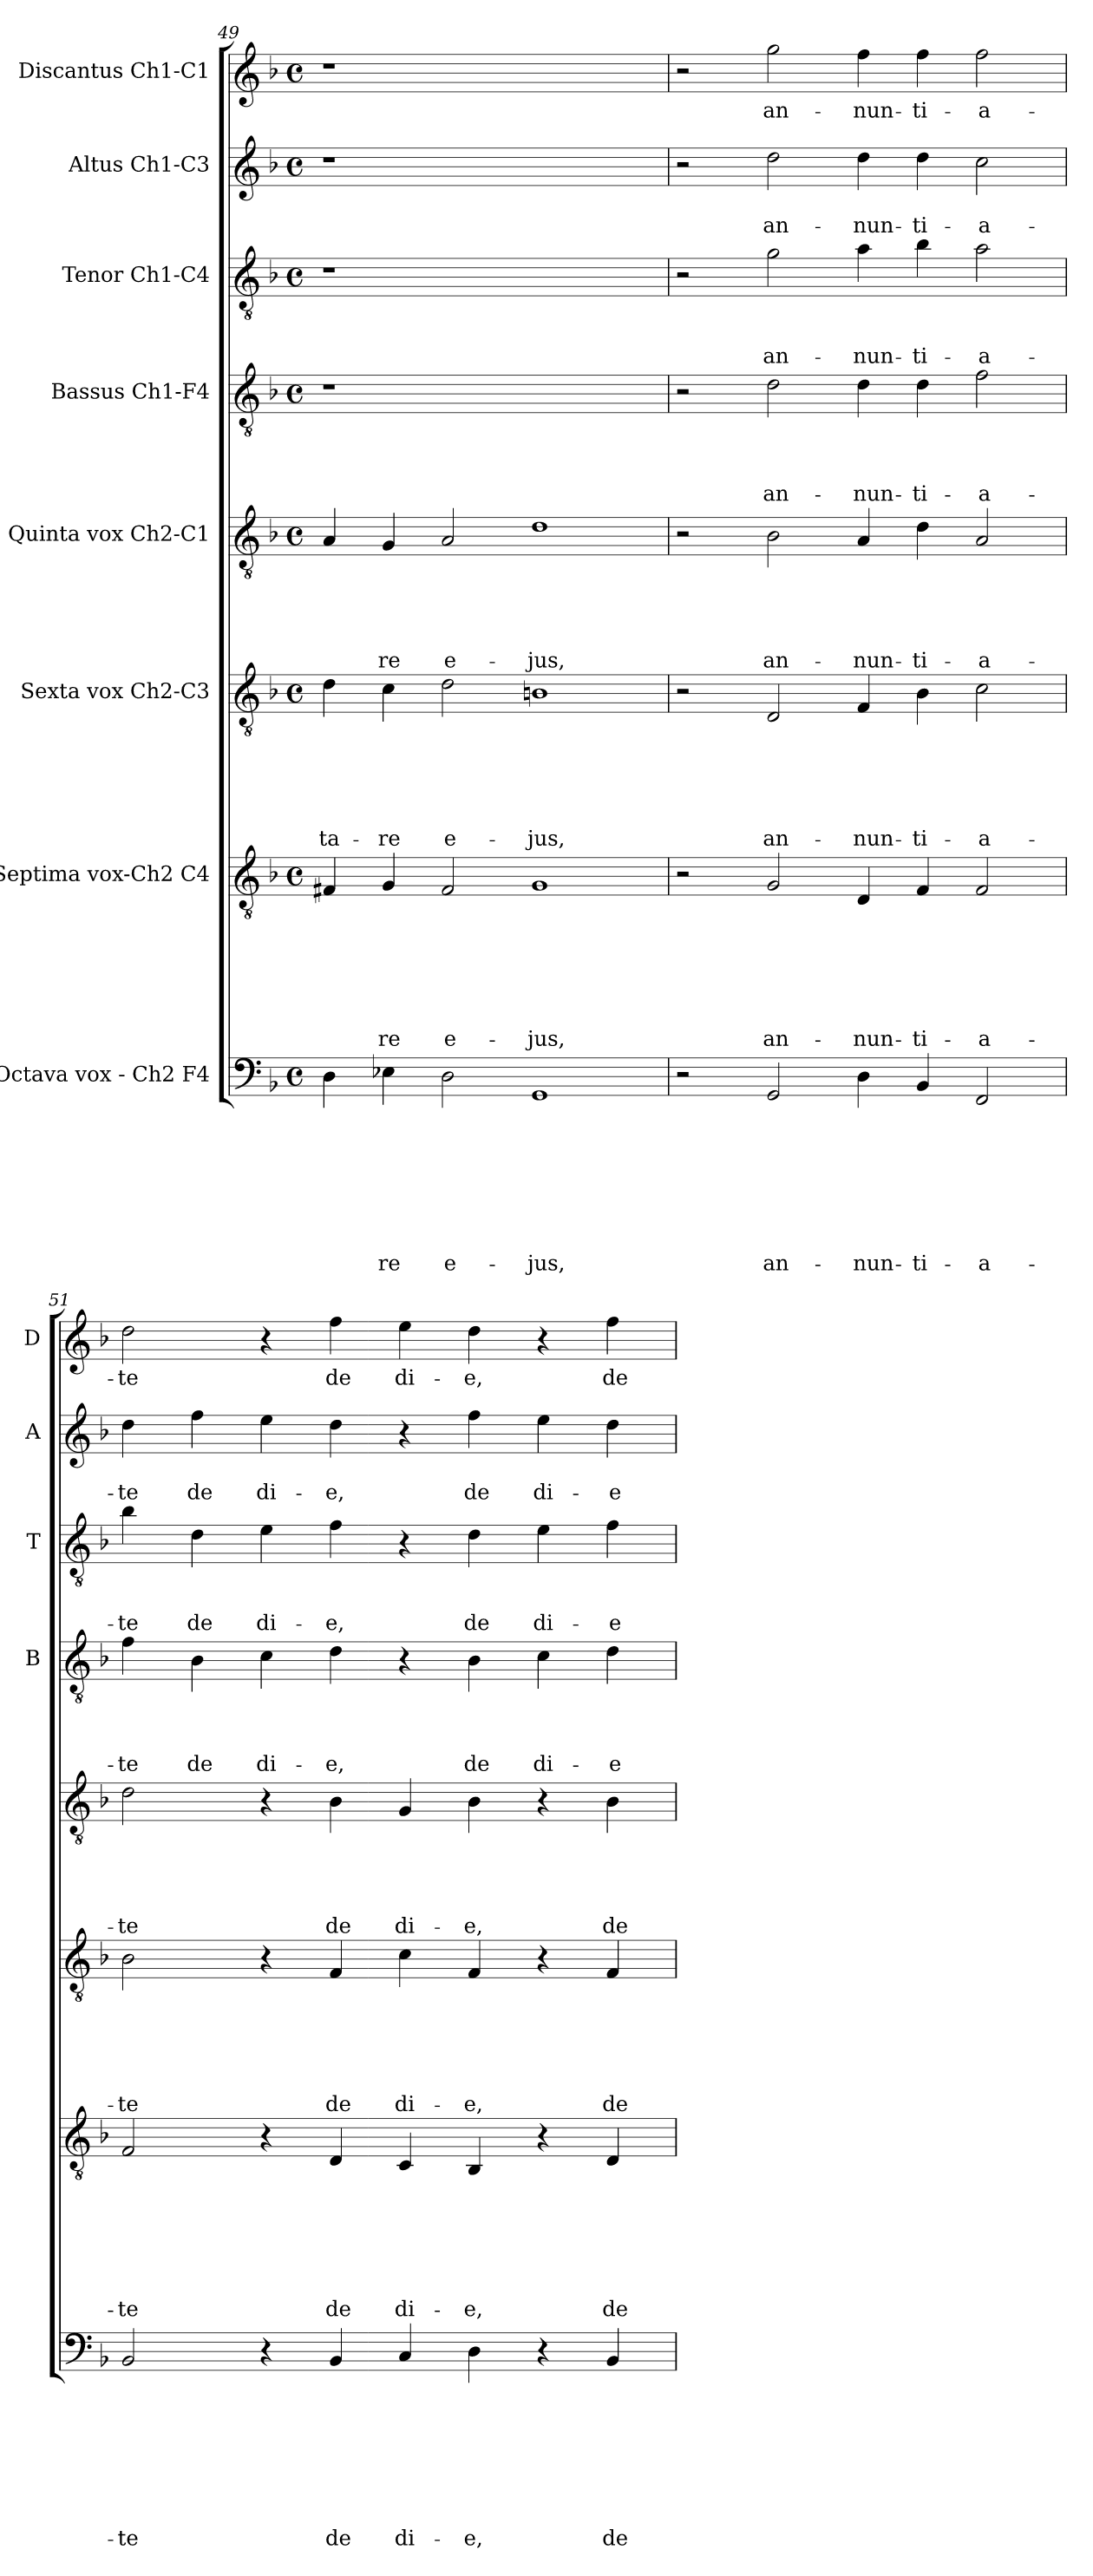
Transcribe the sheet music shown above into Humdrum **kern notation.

**kern	**text	**text	**text	**text	**text	**text	**text	**text	**kern	**text	**text	**text	**text	**text	**text	**text	**kern	**text	**text	**text	**text	**text	**text	**kern	**text	**text	**text	**text	**text	**kern	**text	**text	**text	**text	**kern	**text	**text	**text	**kern	**text	**text	**kern	**text
*part8	*part8	*part8	*part8	*part8	*part8	*part8	*part8	*part8	*part7	*part7	*part7	*part7	*part7	*part7	*part7	*part7	*part6	*part6	*part6	*part6	*part6	*part6	*part6	*part5	*part5	*part5	*part5	*part5	*part5	*part4	*part4	*part4	*part4	*part4	*part3	*part3	*part3	*part3	*part2	*part2	*part2	*part1	*part1
*staff8	*staff8	*staff8	*staff8	*staff8	*staff8	*staff8	*staff8	*staff8	*staff7	*staff7	*staff7	*staff7	*staff7	*staff7	*staff7	*staff7	*staff6	*staff6	*staff6	*staff6	*staff6	*staff6	*staff6	*staff5	*staff5	*staff5	*staff5	*staff5	*staff5	*staff4	*staff4	*staff4	*staff4	*staff4	*staff3	*staff3	*staff3	*staff3	*staff2	*staff2	*staff2	*staff1	*staff1
*I"Octava vox - Ch2 F4	*	*	*	*	*	*	*	*	*I"Septima  vox-Ch2 C4	*	*	*	*	*	*	*	*I"Sexta vox  Ch2-C3	*	*	*	*	*	*	*I"Quinta vox  Ch2-C1	*	*	*	*	*	*I"Bassus  Ch1-F4	*	*	*	*	*I"Tenor Ch1-C4	*	*	*	*I"Altus  Ch1-C3	*	*	*I"Discantus  Ch1-C1	*
*	*	*	*	*	*	*	*	*	*	*	*	*	*	*	*	*	*	*	*	*	*	*	*	*	*	*	*	*	*	*I'B	*	*	*	*	*I'T	*	*	*	*I'A	*	*	*I'D	*
*clefF4	*	*	*	*	*	*	*	*	*clefGv2	*	*	*	*	*	*	*	*clefGv2	*	*	*	*	*	*	*clefGv2	*	*	*	*	*	*clefGv2	*	*	*	*	*clefGv2	*	*	*	*clefG2	*	*	*clefG2	*
*k[b-]	*	*	*	*	*	*	*	*	*k[b-]	*	*	*	*	*	*	*	*k[b-]	*	*	*	*	*	*	*k[b-]	*	*	*	*	*	*k[b-]	*	*	*	*	*k[b-]	*	*	*	*k[b-]	*	*	*k[b-]	*
*F:	*	*	*	*	*	*	*	*	*F:	*	*	*	*	*	*	*	*F:	*	*	*	*	*	*	*F:	*	*	*	*	*	*F:	*	*	*	*	*F:	*	*	*	*F:	*	*	*F:	*
*M4/4	*	*	*	*	*	*	*	*	*M4/4	*	*	*	*	*	*	*	*M4/4	*	*	*	*	*	*	*M4/4	*	*	*	*	*	*M4/4	*	*	*	*	*M4/4	*	*	*	*M4/4	*	*	*M4/4	*
*met(c)	*	*	*	*	*	*	*	*	*met(c)	*	*	*	*	*	*	*	*met(c)	*	*	*	*	*	*	*met(c)	*	*	*	*	*	*met(c)	*	*	*	*	*met(c)	*	*	*	*met(c)	*	*	*met(c)	*
=49	=49	=49	=49	=49	=49	=49	=49	=49	=49	=49	=49	=49	=49	=49	=49	=49	=49	=49	=49	=49	=49	=49	=49	=49	=49	=49	=49	=49	=49	=49	=49	=49	=49	=49	=49	=49	=49	=49	=49	=49	=49	=49	=49
!	!	!	!	!	!	!	!	!	!	!	!	!	!	!	!	!	!	!	!	!	!	!	!LO:LY:b	!	!	!	!	!	!	!	!	!	!	!	!	!	!	!	!	!	!	!	!
4D\	.	.	.	.	.	.	.	.	4F#/	.	.	.	.	.	.	.	4d\	.	.	.	.	.	-ta-	4A/	.	.	.	.	.	1r	.	.	.	.	1r	.	.	.	1r	.	.	1r	.
!	!	!	!	!	!	!	!	!LO:LY:b	!	!	!	!	!	!	!	!LO:LY:b	!	!	!	!	!	!	!LO:LY:b	!	!	!	!	!	!LO:LY:b	!	!	!	!	!	!	!	!	!	!	!	!	!	!
4E-X\	.	.	.	.	.	.	.	-re	4G/	.	.	.	.	.	.	-re	4c\	.	.	.	.	.	-re	4G/	.	.	.	.	-re	.	.	.	.	.	.	.	.	.	.	.	.	.	.
!	!	!	!	!	!	!	!	!LO:LY:b	!	!	!	!	!	!	!	!LO:LY:b	!	!	!	!	!	!	!LO:LY:b	!	!	!	!	!	!LO:LY:b	!	!	!	!	!	!	!	!	!	!	!	!	!	!
2D\	.	.	.	.	.	.	.	e-	2F#/	.	.	.	.	.	.	e-	2d\	.	.	.	.	.	e-	2A/	.	.	.	.	e-	.	.	.	.	.	.	.	.	.	.	.	.	.	.
!	!	!	!	!	!	!	!	!LO:LY:b	!	!	!	!	!	!	!	!LO:LY:b	!	!	!	!	!	!	!LO:LY:b	!	!	!	!	!	!LO:LY:b	!	!	!	!	!	!	!	!	!	!	!	!	!	!
1GG	.	.	.	.	.	.	.	-jus,	1G	.	.	.	.	.	.	-jus,	1Bn	.	.	.	.	.	-jus,	1d	.	.	.	.	-jus,	1ryy	.	.	.	.	1ryy	.	.	.	1ryy	.	.	1ryy	.
=50	=50	=50	=50	=50	=50	=50	=50	=50	=50	=50	=50	=50	=50	=50	=50	=50	=50	=50	=50	=50	=50	=50	=50	=50	=50	=50	=50	=50	=50	=50	=50	=50	=50	=50	=50	=50	=50	=50	=50	=50	=50	=50	=50
2r	.	.	.	.	.	.	.	.	2r	.	.	.	.	.	.	.	2r	.	.	.	.	.	.	2r	.	.	.	.	.	2r	.	.	.	.	2r	.	.	.	2r	.	.	2r	.
!	!	!	!	!	!	!	!	!LO:LY:b	!	!	!	!	!	!	!	!LO:LY:b	!	!	!	!	!	!	!LO:LY:b	!	!	!	!	!	!LO:LY:b	!	!	!	!	!LO:LY:b	!	!	!	!LO:LY:b	!	!	!LO:LY:b	!	!LO:LY:b
2GG/	.	.	.	.	.	.	.	an-	2G/	.	.	.	.	.	.	an-	2D/	.	.	.	.	.	an-	2B-\	.	.	.	.	an-	2d\	.	.	.	an-	2g\	.	.	an-	2dd\	.	an-	2gg\	an-
!	!	!	!	!	!	!	!	!LO:LY:b	!	!	!	!	!	!	!	!LO:LY:b	!	!	!	!	!	!	!LO:LY:b	!	!	!	!	!	!LO:LY:b	!	!	!	!	!LO:LY:b	!	!	!	!LO:LY:b	!	!	!LO:LY:b	!	!LO:LY:b
4D\	.	.	.	.	.	.	.	-nun-	4D/	.	.	.	.	.	.	-nun-	4F/	.	.	.	.	.	-nun-	4A/	.	.	.	.	-nun-	4d\	.	.	.	-nun-	4a\	.	.	-nun-	4dd\	.	-nun-	4ff\	-nun-
!	!	!	!	!	!	!	!	!LO:LY:b	!	!	!	!	!	!	!	!LO:LY:b	!	!	!	!	!	!	!LO:LY:b	!	!	!	!	!	!LO:LY:b	!	!	!	!	!LO:LY:b	!	!	!	!LO:LY:b	!	!	!LO:LY:b	!	!LO:LY:b
4BB-/	.	.	.	.	.	.	.	-ti-	4F/	.	.	.	.	.	.	-ti-	4B-\	.	.	.	.	.	-ti-	4d\	.	.	.	.	-ti-	4d\	.	.	.	-ti-	4b-\	.	.	-ti-	4dd\	.	-ti-	4ff\	-ti-
!	!	!	!	!	!	!	!	!LO:LY:b	!	!	!	!	!	!	!	!LO:LY:b	!	!	!	!	!	!	!LO:LY:b	!	!	!	!	!	!LO:LY:b	!	!	!	!	!LO:LY:b	!	!	!	!LO:LY:b	!	!	!LO:LY:b	!	!LO:LY:b
2FF/	.	.	.	.	.	.	.	-a-	2F/	.	.	.	.	.	.	-a-	2c\	.	.	.	.	.	-a-	2A/	.	.	.	.	-a-	2f\	.	.	.	-a-	2a\	.	.	-a-	2cc\	.	-a-	2ff\	-a-
=51	=51	=51	=51	=51	=51	=51	=51	=51	=51	=51	=51	=51	=51	=51	=51	=51	=51	=51	=51	=51	=51	=51	=51	=51	=51	=51	=51	=51	=51	=51	=51	=51	=51	=51	=51	=51	=51	=51	=51	=51	=51	=51	=51
!	!	!	!	!	!	!	!	!LO:LY:b	!	!	!	!	!	!	!	!LO:LY:b	!	!	!	!	!	!	!LO:LY:b	!	!	!	!	!	!LO:LY:b	!	!	!	!	!LO:LY:b	!	!	!	!LO:LY:b	!	!	!LO:LY:b	!	!LO:LY:b
2BB-/	.	.	.	.	.	.	.	-te	2F/	.	.	.	.	.	.	-te	2B-\	.	.	.	.	.	-te	2d\	.	.	.	.	-te	4f\	.	.	.	-te	4b-\	.	.	-te	4dd\	.	-te	2dd\	-te
!	!	!	!	!	!	!	!	!	!	!	!	!	!	!	!	!	!	!	!	!	!	!	!	!	!	!	!	!	!	!	!	!	!	!LO:LY:b	!	!	!	!LO:LY:b	!	!	!LO:LY:b	!	!
.	.	.	.	.	.	.	.	.	.	.	.	.	.	.	.	.	.	.	.	.	.	.	.	.	.	.	.	.	.	4B-\	.	.	.	de	4d\	.	.	de	4ff\	.	de	.	.
!	!	!	!	!	!	!	!	!	!	!	!	!	!	!	!	!	!	!	!	!	!	!	!	!	!	!	!	!	!	!	!	!	!	!LO:LY:b	!	!	!	!LO:LY:b	!	!	!LO:LY:b	!	!
4r	.	.	.	.	.	.	.	.	4r	.	.	.	.	.	.	.	4r	.	.	.	.	.	.	4r	.	.	.	.	.	4c\	.	.	.	di-	4e\	.	.	di-	4ee\	.	di-	4r	.
!	!	!	!	!	!	!	!	!LO:LY:b	!	!	!	!	!	!	!	!LO:LY:b	!	!	!	!	!	!	!LO:LY:b	!	!	!	!	!	!LO:LY:b	!	!	!	!	!LO:LY:b	!	!	!	!LO:LY:b	!	!	!LO:LY:b	!	!LO:LY:b
4BB-/	.	.	.	.	.	.	.	de	4D/	.	.	.	.	.	.	de	4F/	.	.	.	.	.	de	4B-\	.	.	.	.	de	4d\	.	.	.	-e,	4f\	.	.	-e,	4dd\	.	-e,	4ff\	de
!	!	!	!	!	!	!	!	!LO:LY:b	!	!	!	!	!	!	!	!LO:LY:b	!	!	!	!	!	!	!LO:LY:b	!	!	!	!	!	!LO:LY:b	!	!	!	!	!	!	!	!	!	!	!	!	!	!LO:LY:b
4C/	.	.	.	.	.	.	.	di-	4C/	.	.	.	.	.	.	di-	4c\	.	.	.	.	.	di-	4G/	.	.	.	.	di-	4r	.	.	.	.	4r	.	.	.	4r	.	.	4ee\	di-
!	!	!	!	!	!	!	!	!LO:LY:b	!	!	!	!	!	!	!	!LO:LY:b	!	!	!	!	!	!	!LO:LY:b	!	!	!	!	!	!LO:LY:b	!	!	!	!	!LO:LY:b	!	!	!	!LO:LY:b	!	!	!LO:LY:b	!	!LO:LY:b
4D\	.	.	.	.	.	.	.	-e,	4BB-/	.	.	.	.	.	.	-e,	4F/	.	.	.	.	.	-e,	4B-\	.	.	.	.	-e,	4B-\	.	.	.	de	4d\	.	.	de	4ff\	.	de	4dd\	-e,
!	!	!	!	!	!	!	!	!	!	!	!	!	!	!	!	!	!	!	!	!	!	!	!	!	!	!	!	!	!	!	!	!	!	!LO:LY:b	!	!	!	!LO:LY:b	!	!	!LO:LY:b	!	!
4r	.	.	.	.	.	.	.	.	4r	.	.	.	.	.	.	.	4r	.	.	.	.	.	.	4r	.	.	.	.	.	4c\	.	.	.	di-	4e\	.	.	di-	4ee\	.	di-	4r	.
!	!	!	!	!	!	!	!	!LO:LY:b	!	!	!	!	!	!	!	!LO:LY:b	!	!	!	!	!	!	!LO:LY:b	!	!	!	!	!	!LO:LY:b	!	!	!	!	!LO:LY:b	!	!	!	!LO:LY:b	!	!	!LO:LY:b	!	!LO:LY:b
4BB-/	.	.	.	.	.	.	.	de	4D/	.	.	.	.	.	.	de	4F/	.	.	.	.	.	de	4B-\	.	.	.	.	de	4d\	.	.	.	-e	4f\	.	.	-e	4dd\	.	-e	4ff\	de
=	=	=	=	=	=	=	=	=	=	=	=	=	=	=	=	=	=	=	=	=	=	=	=	=	=	=	=	=	=	=	=	=	=	=	=	=	=	=	=	=	=	=	=
*-	*-	*-	*-	*-	*-	*-	*-	*-	*-	*-	*-	*-	*-	*-	*-	*-	*-	*-	*-	*-	*-	*-	*-	*-	*-	*-	*-	*-	*-	*-	*-	*-	*-	*-	*-	*-	*-	*-	*-	*-	*-	*-	*-
